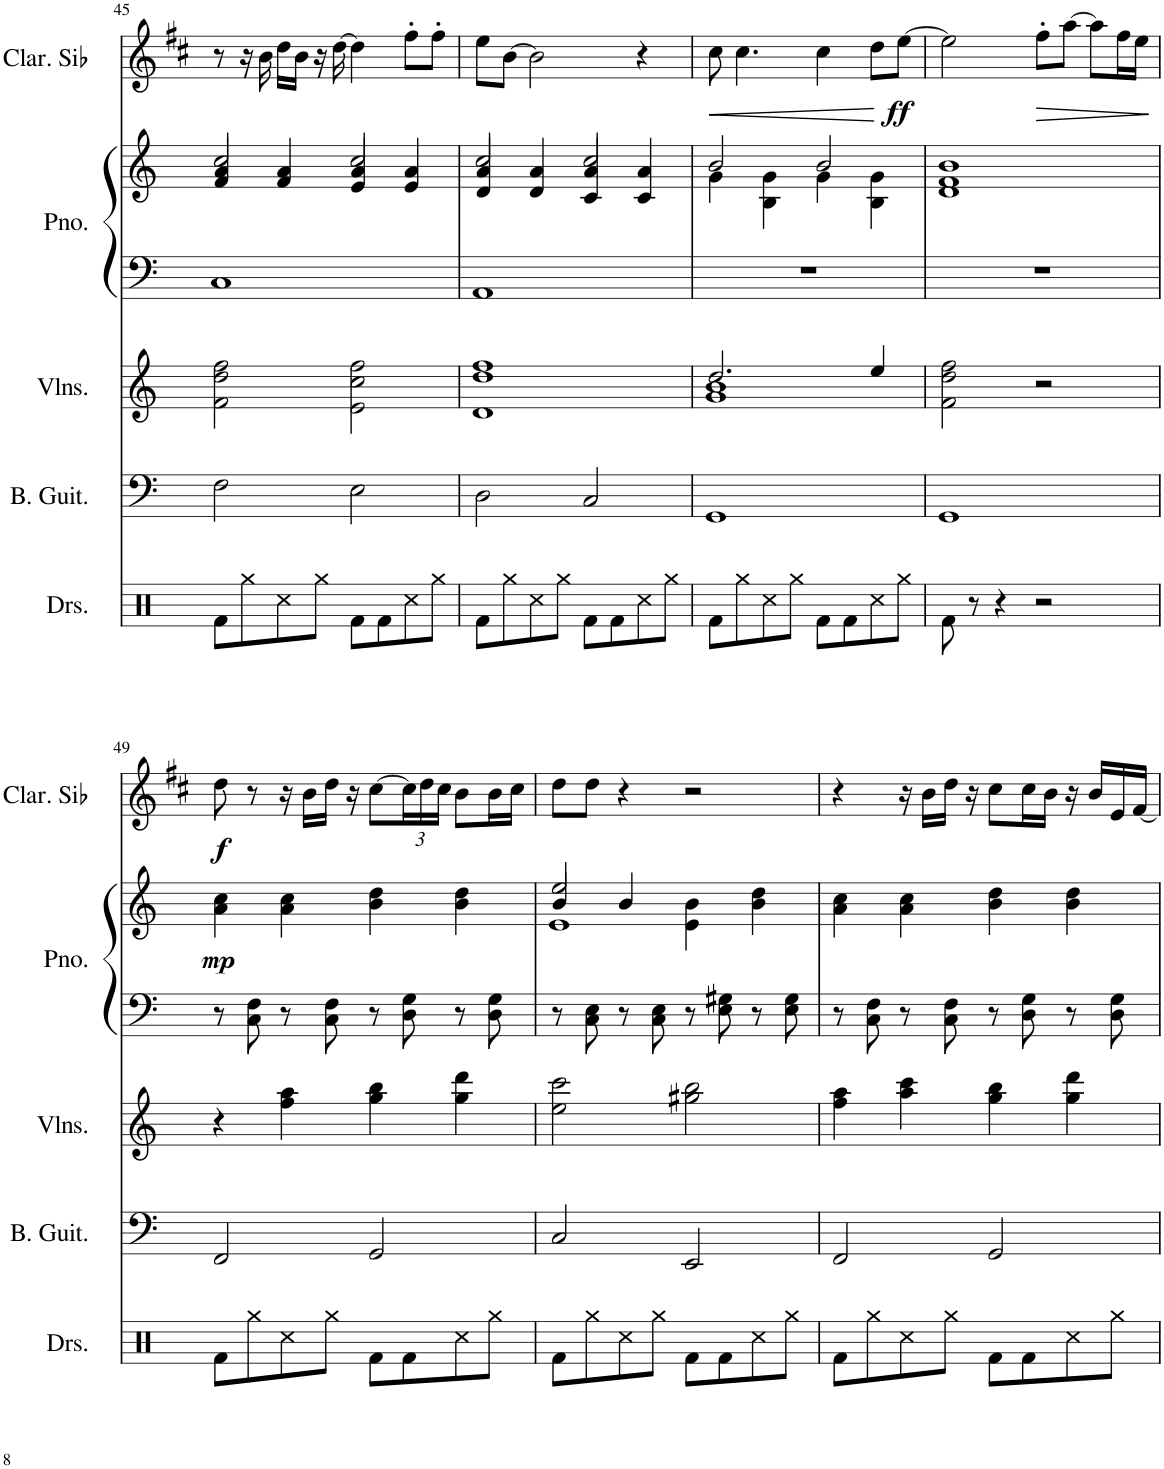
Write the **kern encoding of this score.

**kern	**kern	**kern	**kern	**kern	**dynam	**kern	**dynam
*part5	*part4	*part3	*part2	*part2	*part2	*part1	*part1
*staff6	*staff5	*staff4	*staff3	*staff2	*staff2/3	*staff1	*staff1
*I"Drumset	*I"Bass Guitar	*I"Violins	*I"Piano	*	*	*I"Clarinette en Sib	*
*I'Drs.	*I'B. Guit.	*I'Vlns.	*I'Pno.	*	*	*I'Clar. Sib	*
!!LO:PB:g=z
*clefX	*clefF4	*clefG2	*clefF4	*clefG2	*	*clefG2	*
*	*Trd7c12	*	*	*	*	*Trd1c2	*
*k[]	*k[]	*k[]	*k[]	*k[]	*	*k[f#c#]	*
*M4/4	*M4/4	*M4/4	*M4/4	*M4/4	*	*M4/4	*
=45	=45	=45	=45	=45	=45	=45	=45
*	*	*	*	*^	*	*	*
8Rf\L	2F\	2f\ 2dd\ 2ff\	1C	4f/ 4a/	2cc/	.	8r	.
8Rgg\	.	.	.	.	.	.	16r	.
.	.	.	.	.	.	.	16b\	.
8Rcc\	.	.	.	4f/ 4a/	.	.	16dd\LL	.
.	.	.	.	.	.	.	16b\JJ	.
8Rgg\J	.	.	.	.	.	.	16r	.
.	.	.	.	.	.	.	[16dd\	.
8Rf\L	2E\	2e\ 2cc\ 2ff\	.	4e/ 4a/	2cc/	.	4dd\]	.
8Rf\	.	.	.	.	.	.	.	.
8Rcc\	.	.	.	4e/ 4a/	.	.	8ff#'\L	.
8Rgg\J	.	.	.	.	.	.	8ff#'\J	.
=46	=46	=46	=46	=46	=46	=46	=46	=46
8Rf\L	2D\	1d 1dd 1ff	1AA	4d/ 4a/	2cc/	.	8ee\L	.
8Rgg\	.	.	.	.	.	.	[8b\J	.
8Rcc\	.	.	.	4d/ 4a/	.	.	2b\]	.
8Rgg\J	.	.	.	.	.	.	.	.
8Rf\L	2C/	.	.	4c/ 4a/	2cc/	.	.	.
8Rf\	.	.	.	.	.	.	.	.
8Rcc\	.	.	.	4c/ 4a/	.	.	4r	.
8Rgg\J	.	.	.	.	.	.	.	.
=47	=47	=47	=47	=47	=47	=47	=47	=47
*	*	*^	*	*	*	*	*	*
!	!	!	!	!	!	!	!	!	!LO:HP:b
8Rf\L	1GG	2.dd/	1g 1b	1r	4g\	2b/	.	8cc#\	<
8Rgg\	.	.	.	.	.	.	.	4.cc#\	.
8Rcc\	.	.	.	.	4B\ 4g\	.	.	.	.
8Rgg\J	.	.	.	.	.	.	.	.	.
8Rf\L	.	.	.	.	4g\	2b/	.	4cc#\	.
8Rf\	.	.	.	.	.	.	.	.	.
8Rcc\	.	4ee/	.	.	4B\ 4g\	.	.	8dd\L	.
!	!	!	!	!	!	!	!	!	!LO:DY:n=1:b
8Rgg\J	.	.	.	.	.	.	.	[8ee\J	[ ff
*	*	*v	*v	*	*v	*v	*	*	*
=48	=48	=48	=48	=48	=48	=48	=48
8Rf\	1GG	2f\ 2dd\ 2ff\	1r	1d 1f 1b	.	2ee\]	.
8r	.	.	.	.	.	.	.
4r	.	.	.	.	.	.	.
!	!	!	!	!	!	!	!LO:HP:b
2r	.	2r	.	.	.	8ff#'\L	>
.	.	.	.	.	.	[8aa\J	.
.	.	.	.	.	.	8aa\L]	.
.	.	.	.	.	.	16ff#\L	.
.	.	.	.	.	.	16ee\JJ	.
.	.	.	.	.	.	.	]
!!LO:LB:g=z
=49	=49	=49	=49	=49	=49	=49	=49
!	!	!	!	!	!LO:DY:b	!	!LO:DY:b
8Rf\L	2FF/	4r	8r	4a\ 4cc\	mp	8dd\	f
8Rgg\	.	.	8C\ 8F\	.	.	8r	.
8Rcc\	.	4ff\ 4aa\	8r	4a\ 4cc\	.	16r	.
.	.	.	.	.	.	16b\LL	.
8Rgg\J	.	.	8C\ 8F\	.	.	16dd\JJ	.
.	.	.	.	.	.	16r	.
8Rf\L	2GG/	4gg\ 4bb\	8r	4b\ 4dd\	.	[8cc#\L	.
*	*	*	*	*	*	*Xbrackettup	*
8Rf\	.	.	8D\ 8G\	.	.	24cc#\L]	.
.	.	.	.	.	.	24dd\	.
.	.	.	.	.	.	24cc#\JJ	.
8Rcc\	.	4gg\ 4ddd\	8r	4b\ 4dd\	.	8b\L	.
8Rgg\J	.	.	8D\ 8G\	.	.	16b\L	.
.	.	.	.	.	.	16cc#\JJ	.
=50	=50	=50	=50	=50	=50	=50	=50
*	*	*	*	*^	*	*	*
*	*	*	*	*	*^	*	*	*
8Rf\L	2C/	2ee\ 2ccc\	8r	4b/	1e	2ee/	.	8dd\L	.
8Rgg\	.	.	8C\ 8E\	.	.	.	.	8dd\J	.
8Rcc\	.	.	8r	4b/	.	.	.	4r	.
8Rgg\J	.	.	8C\ 8E\	.	.	.	.	.	.
8Rf\L	2EE/	2gg#X\ 2bb\	8r	4e\ 4b\	.	2ryy	.	2r	.
8Rf\	.	.	8E\ 8G#X\	.	.	.	.	.	.
8Rcc\	.	.	8r	4b\ 4dd\	.	.	.	.	.
8Rgg\J	.	.	8E\ 8G#\	.	.	.	.	.	.
*	*	*	*	*v	*v	*v	*	*	*
=51	=51	=51	=51	=51	=51	=51	=51
8Rf\L	2FF/	4ff\ 4aa\	8r	4a\ 4cc\	.	4r	.
8Rgg\	.	.	8C\ 8F\	.	.	.	.
8Rcc\	.	4aa\ 4ccc\	8r	4a\ 4cc\	.	16r	.
.	.	.	.	.	.	16b\LL	.
8Rgg\J	.	.	8C\ 8F\	.	.	16dd\JJ	.
.	.	.	.	.	.	16r	.
8Rf\L	2GG/	4gg\ 4bb\	8r	4b\ 4dd\	.	8cc#\L	.
8Rf\	.	.	8D\ 8G\	.	.	16cc#\L	.
.	.	.	.	.	.	16b\JJ	.
8Rcc\	.	4gg\ 4ddd\	8r	4b\ 4dd\	.	16r	.
.	.	.	.	.	.	16b/LL	.
8Rgg\J	.	.	8D\ 8G\	.	.	16e/	.
.	.	.	.	.	.	[16f#/JJ	.
=	=	=	=	=	=	=	=
*-	*-	*-	*-	*-	*-	*-	*-
